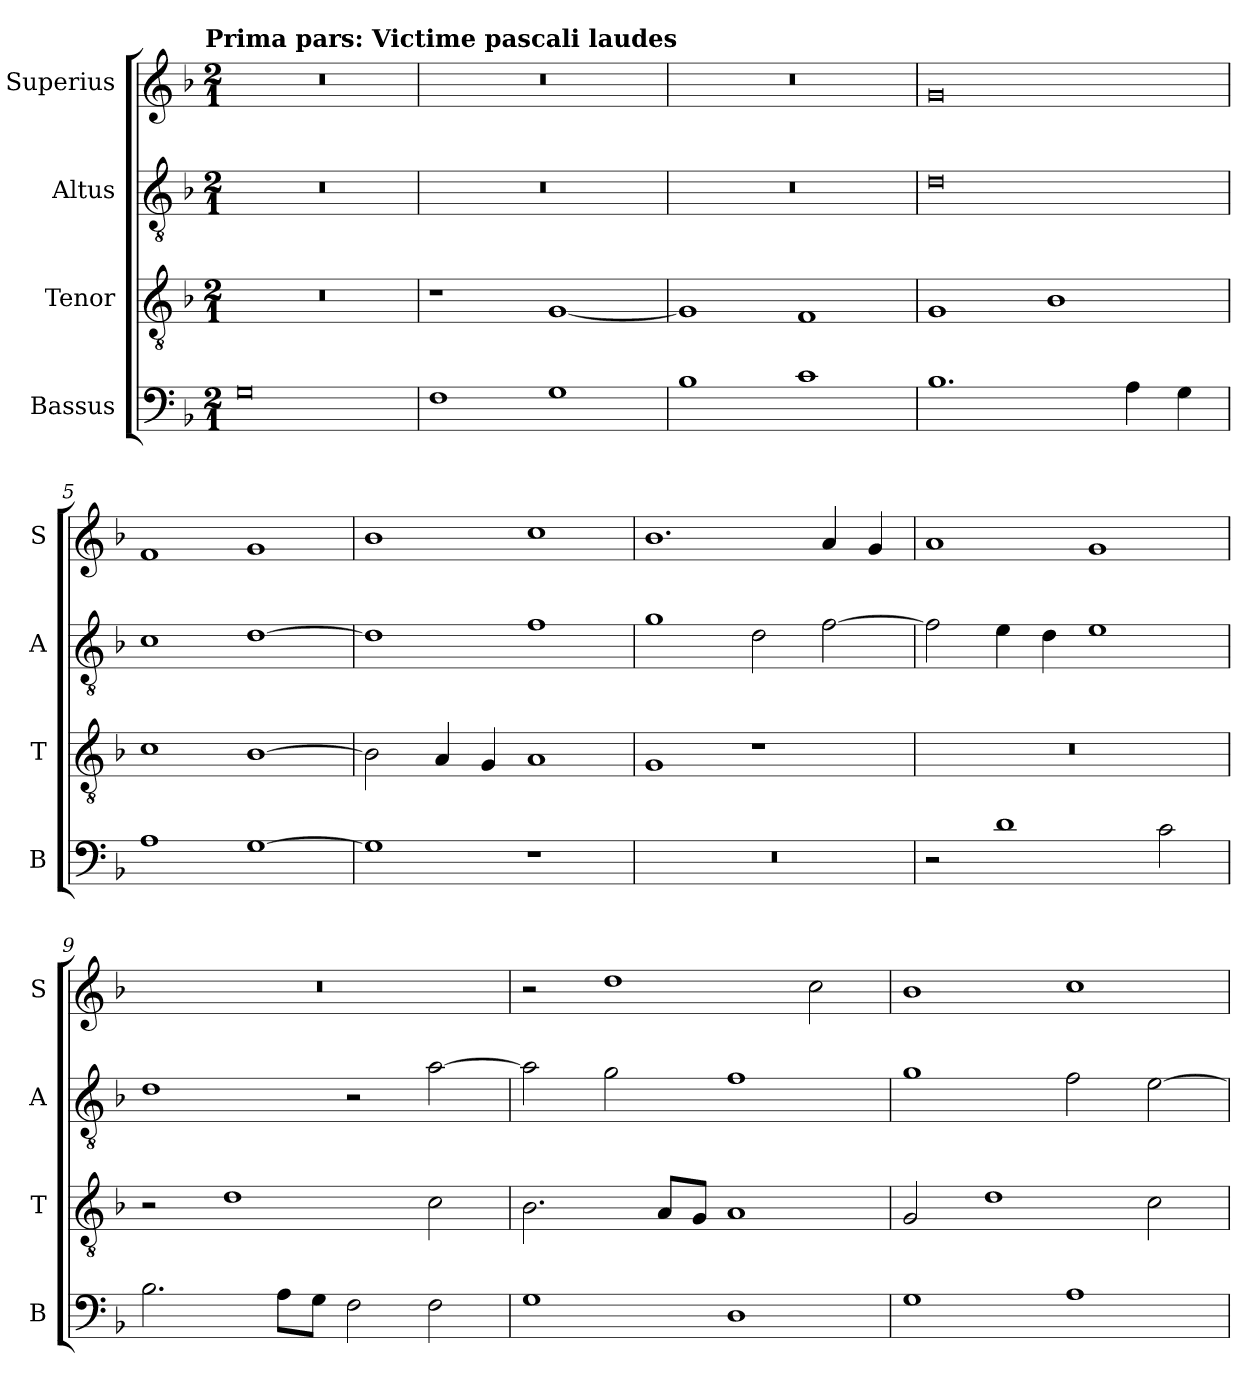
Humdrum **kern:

**kern	**kern	**kern	**kern
*part4	*part3	*part2	*part1
*staff4	*staff3	*staff2	*staff1
*I"Bassus	*I"Tenor	*I"Altus	*I"Superius
*I'B	*I'T	*I'A	*I'S
*clefF4	*clefGv2	*clefGv2	*clefG2
*k[b-]	*k[b-]	*k[b-]	*k[b-]
*F:	*F:	*F:	*F:
!!LO:TX:omd:t=Prima pars&colon; Victime pascali laudes
*M2/1	*M2/1	*M2/1	*M2/1
=1	=1	=1	=1
0G	0r	0r	0r
=2	=2	=2	=2
1F	1r	0r	0r
1G	[1G	.	.
=3	=3	=3	=3
1B-	1G]	0r	0r
1c	1F	.	.
=4	=4	=4	=4
1.B-	1G	0d	0g
.	1B-	.	.
4A	.	.	.
4G	.	.	.
=5	=5	=5	=5
1A	1c	1c	1f
[1G	[1B-	[1d	1g
=6	=6	=6	=6
1G]	2B-]	1d]	1b-
.	4A	.	.
.	4G	.	.
1r	1A	1f	1cc
=7	=7	=7	=7
0r	1G	1g	1.b-
.	1r	2d	.
.	.	[2f	4a
.	.	.	4g
=8	=8	=8	=8
2r	0r	2f]	1a
1d	.	4e	.
.	.	4d	.
.	.	1e	1g
2c	.	.	.
=9	=9	=9	=9
2.B-	2r	1d	0r
.	1d	.	.
8AL	.	.	.
8GJ	.	.	.
2F	.	2r	.
2F	2c	[2a	.
=10	=10	=10	=10
1G	2.B-	2a]	2r
.	.	2g	1dd
.	8AL	.	.
.	8GJ	.	.
1D	1A	1f	.
.	.	.	2cc
=11	=11	=11	=11
1G	2G	1g	1b-
.	1d	.	.
1A	.	2f	1cc
.	2c	[2e	.
=	=	=	=
*-	*-	*-	*-
